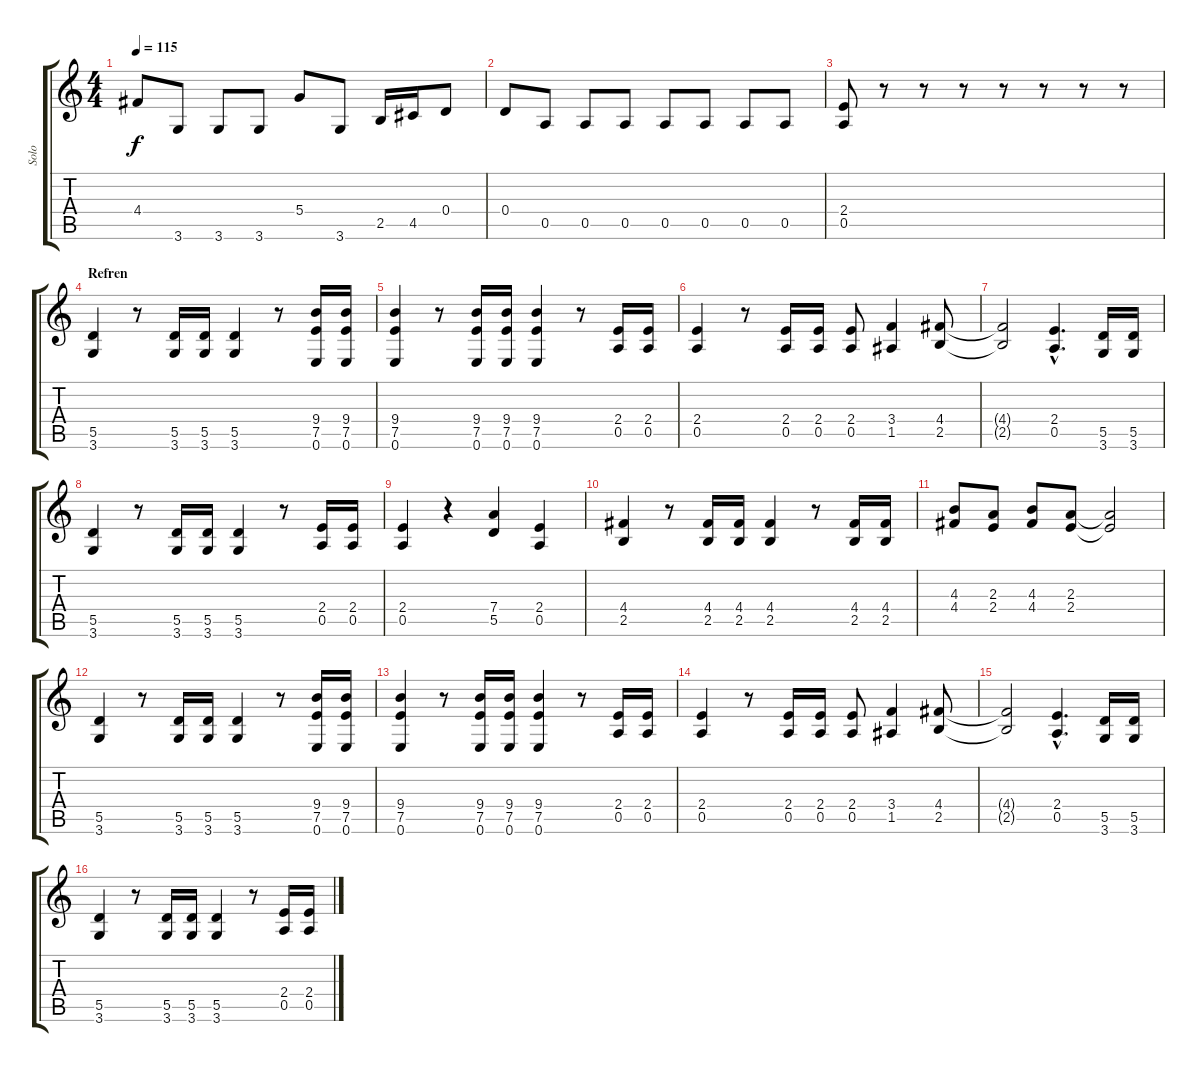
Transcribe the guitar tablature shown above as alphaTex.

\track ("Solo" "Solo") {instrument distortionguitar}
\staff {score tabs}
\tuning (E4 B3 G3 D3 A2 E2) {hide}
\ts (4 4)
\tempo 115
\clef g2
\ks c
4.4.8{dy f} 3.6.8 3.6.8 3.6.8 5.4.8 3.6.8 2.5.16 4.5.16 0.4.8 |
0.4.8 0.5.8 0.5.8 0.5.8 0.5.8 0.5.8 0.5.8 0.5.8 |
(2.4 0.5).8 r.8 r.8 r.8 r.8 r.8 r.8 r.8 |
\section ("" "Refren")
(5.5 3.6).4 r.8 (5.5 3.6).16 (5.5 3.6).16 (5.5 3.6).4 r.8 (9.4 7.5 0.6).16 (9.4 7.5 0.6).16 |
(9.4 7.5 0.6).4 r.8 (9.4 7.5 0.6).16 (9.4 7.5 0.6).16 (9.4 7.5 0.6).4 r.8 (2.4 0.5).16 (2.4 0.5).16 |
(2.4 0.5).4 r.8 (2.4 0.5).16 (2.4 0.5).16 (2.4 0.5).8 (3.4 1.5).4 (4.4 2.5).8 |
(4.4{t} 2.5{t}).2 (2.4{hac} 0.5{hac}).4{d} (5.5 3.6).16 (5.5 3.6).16 |
(5.5 3.6).4 r.8 (5.5 3.6).16 (5.5 3.6).16 (5.5 3.6).4 r.8 (2.4 0.5).16 (2.4 0.5).16 |
(2.4 0.5).4 r.4 (7.4 5.5).4 (2.4 0.5).4 |
(4.4 2.5).4 r.8 (4.4 2.5).16 (4.4 2.5).16 (4.4 2.5).4 r.8 (4.4 2.5).16 (4.4 2.5).16 |
(4.3 4.4).8 (2.3 2.4).8 (4.3 4.4).8 (2.3 2.4).8 (2.3{t} 2.4{t}).2 |
(5.5 3.6).4 r.8 (5.5 3.6).16 (5.5 3.6).16 (5.5 3.6).4 r.8 (9.4 7.5 0.6).16 (9.4 7.5 0.6).16 |
(9.4 7.5 0.6).4 r.8 (9.4 7.5 0.6).16 (9.4 7.5 0.6).16 (9.4 7.5 0.6).4 r.8 (2.4 0.5).16 (2.4 0.5).16 |
(2.4 0.5).4 r.8 (2.4 0.5).16 (2.4 0.5).16 (2.4 0.5).8 (3.4 1.5).4 (4.4 2.5).8 |
(4.4{t} 2.5{t}).2 (2.4{hac} 0.5{hac}).4{d} (5.5 3.6).16 (5.5 3.6).16 |
(5.5 3.6).4 r.8 (5.5 3.6).16 (5.5 3.6).16 (5.5 3.6).4 r.8 (2.4 0.5).16 (2.4 0.5).16
